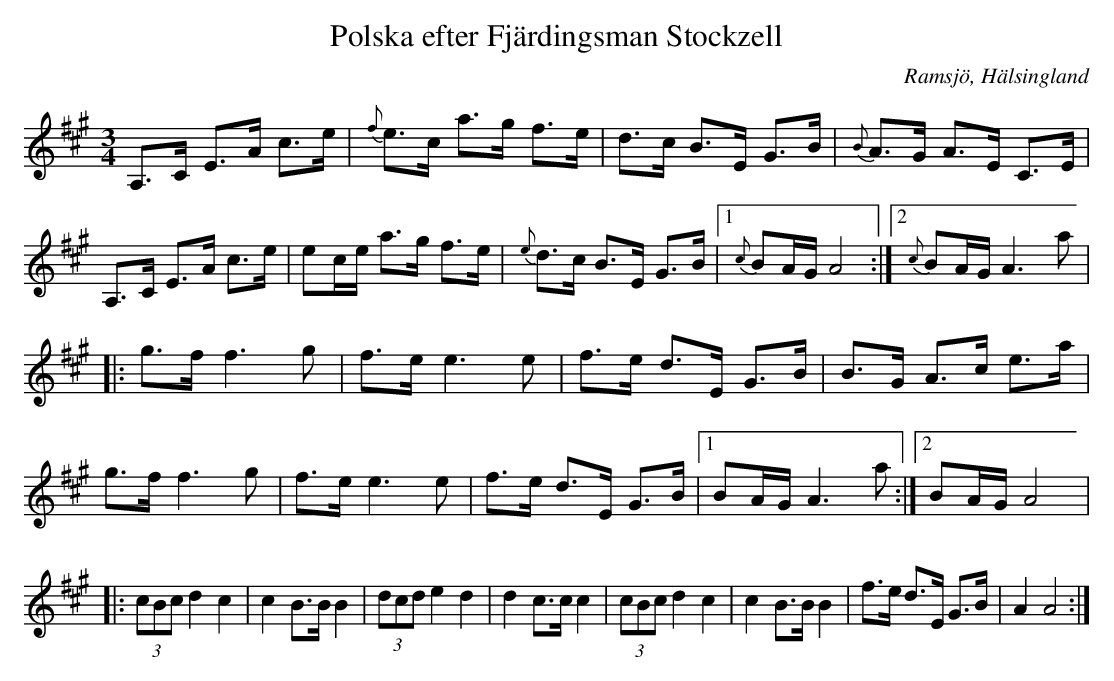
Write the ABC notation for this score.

X:1
T: Polska efter Fjärdingsman Stockzell
O: Ramsjö, Hälsingland
M:3/4
L:1/8
K:A
A,>C E>A c>e|{f}e>c a>g f>e| d>c B>E G>B |{B}A>G A>E C>E|A,>C E>A c>e|ec/e/ a>g f>e| {e}d>c B>E G>B |1 {c}BA/G/ A4:|2{c}BA/G/ A2>a2|
|:g>f f2>g2|f>e e2>e2|f>e d>E G>B|B>G A>c e>a|g>f f2>g2|f>e e2>e2|f>e d>E G>B|1 BA/G/ A2>a2:|2 BA/G/ A4|
|:(3cBc d2 c2|c2 B>B B2|(3dcd e2 d2|d2 c>c c2|(3cBc d2 c2|c2 B>B B2|f>e d>E G>B|A2 A4:|
